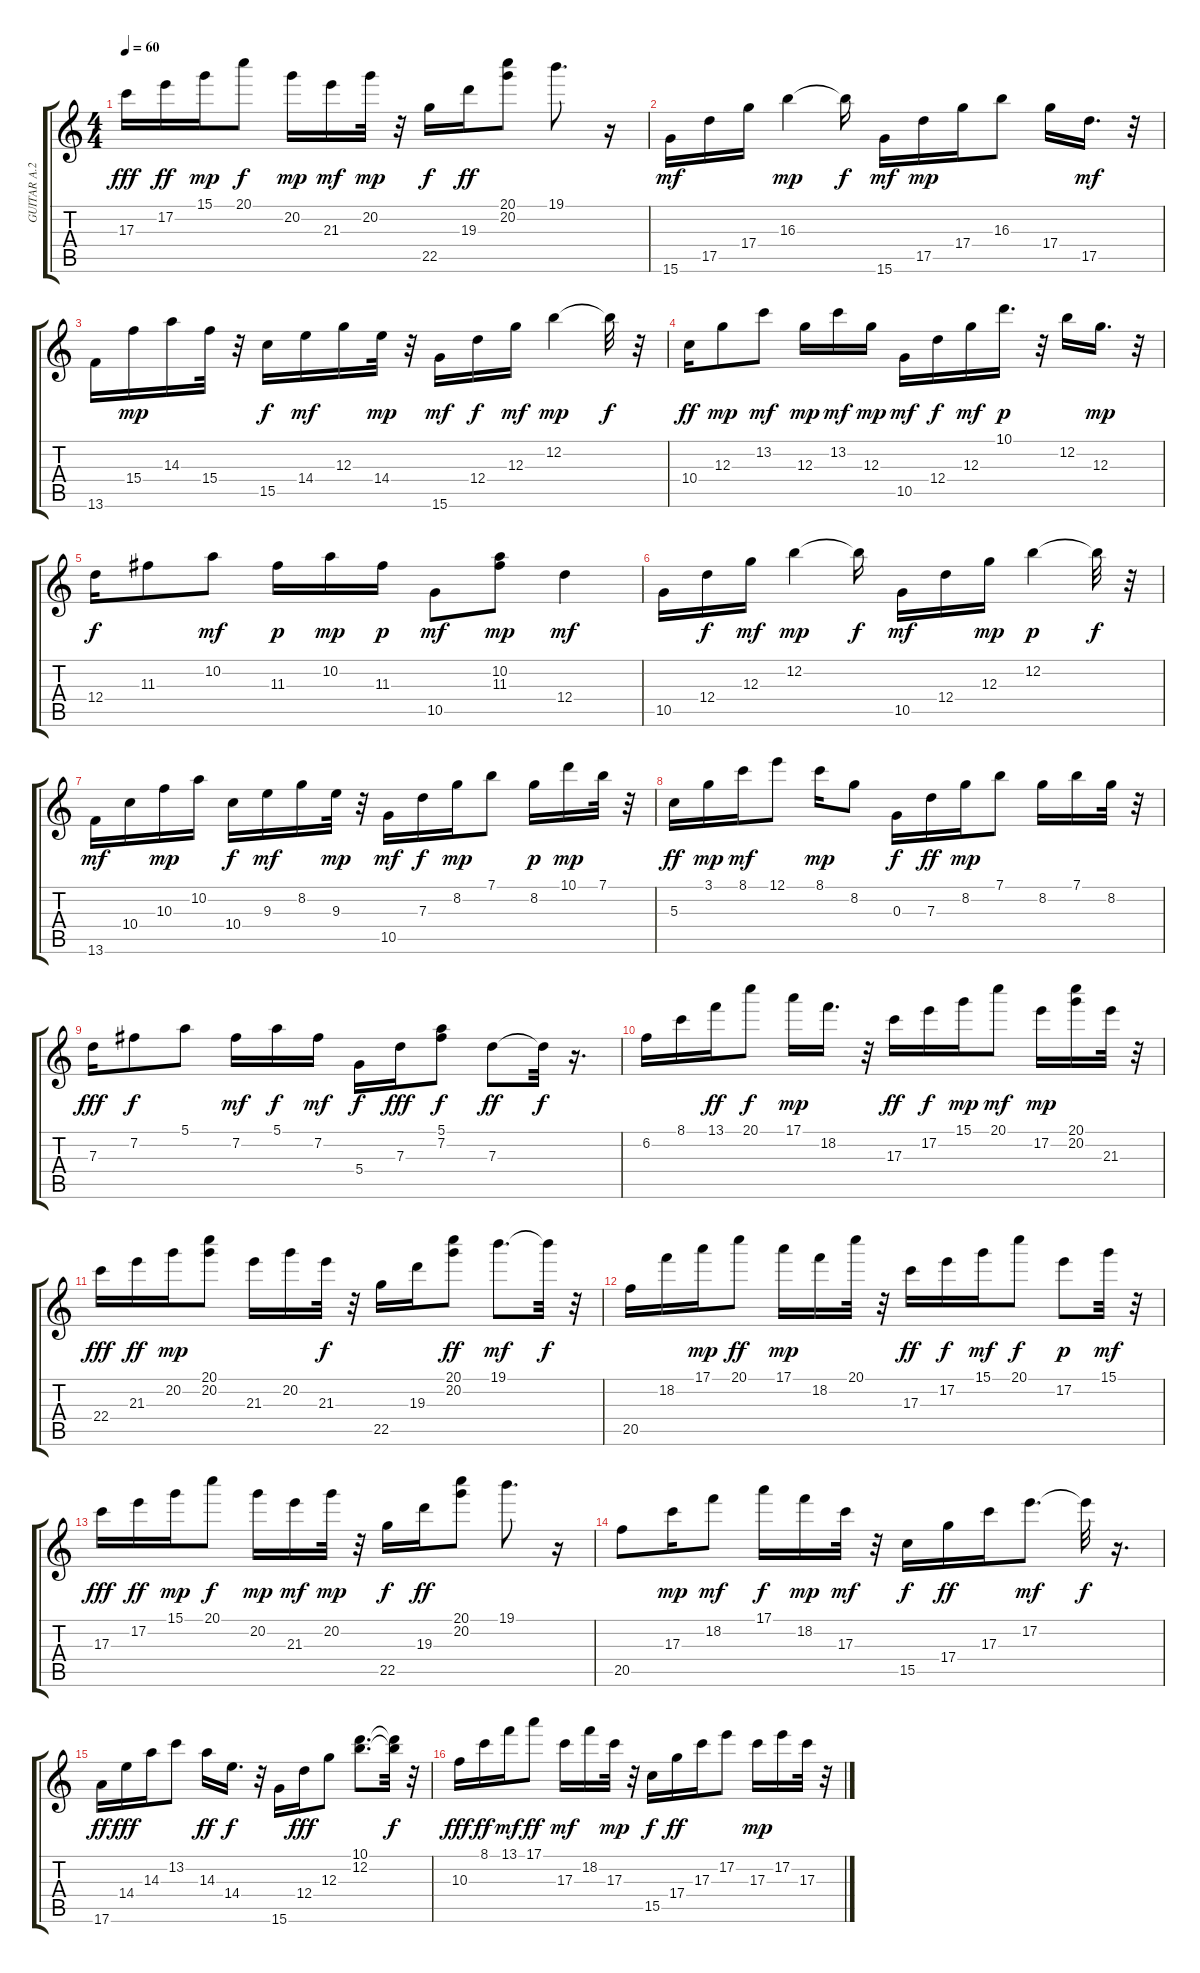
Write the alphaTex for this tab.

\track ("GUITAR A.2          " "GUITAR A.2") {instrument acousticguitarsteel}
\staff {score tabs}
\tuning (E4 B3 G3 D3 A2 E2) {hide}
\ts (4 4)
\tempo 60
\clef g2
\ks c
17.3.16{dy fff} 17.2.16{dy ff} 15.1.16{dy mp} 20.1.8{dy f} 20.2.16{dy mp} 21.3.16{dy mf} 20.2.32{dy mp} r.32 22.5.16{dy f} 19.3.16{dy ff} (20.1 20.2).8 19.1.8{d} r.16 |
15.6.16{dy mf} 17.5.16 17.4.16 16.3.4{dy mp} 16.3{t}.16{dy f} 15.6.16{dy mf} 17.5.16{dy mp} 17.4.16 16.3.8 17.4.16 17.5.16{d dy mf} r.32 |
13.6.16 15.4.16{dy mp} 14.3.16 15.4.32 r.32 15.5.16{dy f} 14.4.16{dy mf} 12.3.16 14.4.32{dy mp} r.32 15.6.16{dy mf} 12.4.16{dy f} 12.3.16{dy mf} 12.2.4{dy mp} 12.2{t}.32{dy f} r.32 |
10.4.16{dy ff} 12.3.8{dy mp} 13.2.8{dy mf} 12.3.16{dy mp} 13.2.16{dy mf} 12.3.16{dy mp} 10.5.16{dy mf} 12.4.16{dy f} 12.3.16{dy mf} 10.1.16{d dy p} r.32 12.2.16 12.3.16{d dy mp} r.32 |
12.4.16{dy f} 11.3.8 10.2.8{dy mf} 11.3.16{dy p} 10.2.16{dy mp} 11.3.16{dy p} 10.5.8{dy mf} (10.2 11.3).8{dy mp} 12.4.4{dy mf} |
10.5.16 12.4.16{dy f} 12.3.16{dy mf} 12.2.4{dy mp} 12.2{t}.16{dy f} 10.5.16{dy mf} 12.4.16 12.3.16{dy mp} 12.2.4{dy p} 12.2{t}.32{dy f} r.32 |
13.6.16{dy mf} 10.4.16 10.3.16{dy mp} 10.2.16 10.4.16{dy f} 9.3.16{dy mf} 8.2.16 9.3.32{dy mp} r.32 10.5.16{dy mf} 7.3.16{dy f} 8.2.16{dy mp} 7.1.8 8.2.16{dy p} 10.1.16{dy mp} 7.1.32 r.32 |
5.3.16{dy ff} 3.1.16{dy mp} 8.1.16{dy mf} 12.1.8 8.1.16{dy mp} 8.2.8 0.3.16{dy f} 7.3.16{dy ff} 8.2.16{dy mp} 7.1.8 8.2.16 7.1.16 8.2.32 r.32 |
7.3.16{dy fff} 7.2.8{dy f} 5.1.8 7.2.16{dy mf} 5.1.16{dy f} 7.2.16{dy mf} 5.4.16{dy f} 7.3.16{dy fff} (5.1 7.2).8{dy f} 7.3.8{dy ff} 7.3{t}.32{dy f} r.16{d} |
6.2.16 8.1.16 13.1.16{dy ff} 20.1.8{dy f} 17.1.16{dy mp} 18.2.16{d} r.32 17.3.16{dy ff} 17.2.16{dy f} 15.1.16{dy mp} 20.1.8{dy mf} 17.2.16{dy mp} (20.1 20.2).16 21.3.32 r.32 |
22.4.16{dy fff} 21.3.16{dy ff} 20.2.16{dy mp} (20.1 20.2).8 21.3.16 20.2.16 21.3.32{dy f} r.32 22.5.16 19.3.16 (20.1 20.2).8{dy ff} 19.1.8{d dy mf} 19.1{t}.32{dy f} r.32 |
20.5.16 18.2.16 17.1.16{dy mp} 20.1.8{dy ff} 17.1.16{dy mp} 18.2.16 20.1.32 r.32 17.3.16{dy ff} 17.2.16{dy f} 15.1.16{dy mf} 20.1.8{dy f} 17.2.8{dy p} 15.1.32{dy mf} r.32 |
17.3.16{dy fff} 17.2.16{dy ff} 15.1.16{dy mp} 20.1.8{dy f} 20.2.16{dy mp} 21.3.16{dy mf} 20.2.32{dy mp} r.32 22.5.16{dy f} 19.3.16{dy ff} (20.1 20.2).8 19.1.8{d} r.16 |
20.5.8 17.3.16{dy mp} 18.2.8{dy mf} 17.1.16{dy f} 18.2.16{dy mp} 17.3.32{dy mf} r.32 15.5.16{dy f} 17.4.16{dy ff} 17.3.16 17.2.8{d dy mf} 17.2{t}.32{dy f} r.16{d} |
17.6.16{dy ff} 14.4.16{dy fff} 14.3.16 13.2.8 14.3.16{dy ff} 14.4.16{d dy f} r.32 15.6.16 12.4.16{dy fff} 12.3.8 (10.1 12.2).8{d} (10.1{t} 12.2{t}).32{dy f} r.32 |
10.3.16{dy fff} 8.1.16{dy ff} 13.1.16{dy mf} 17.1.8{dy ff} 17.3.16{dy mf} 18.2.16 17.3.32{dy mp} r.32 15.5.16{dy f} 17.4.16{dy ff} 17.3.16 17.2.8 17.3.16{dy mp} 17.2.16 17.3.32 r.32
